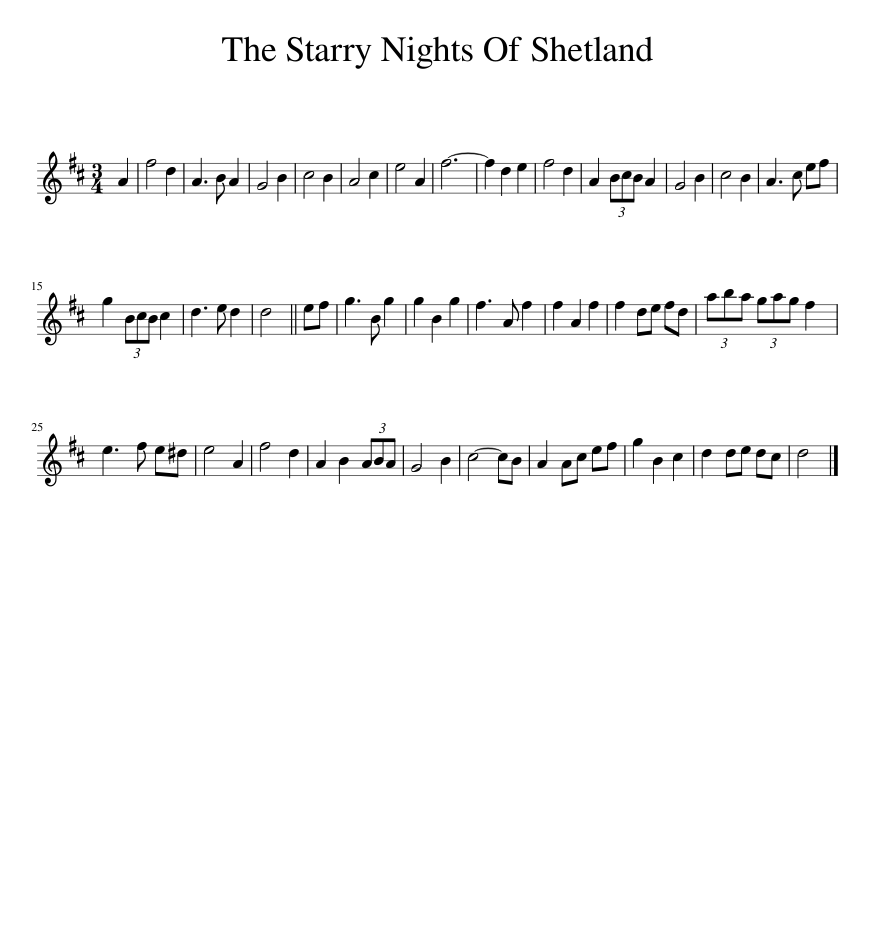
X:1
L:1/8
M:3/4
I:linebreak $
K:D
V:1 treble
V:1
 A2 | f4 d2 | A3 B A2 | G4 B2 | c4 B2 | %5
 A4 c2 | e4 A2 | f6- | f2 d2 e2 | f4 d2 | %10
 A2 (3BcB A2 | G4 B2 | c4 B2 | A3 c ef |$ g2 (3BcB c2 | %15
 d3 e d2 | d4 || ef | g3 B g2 | g2 B2 g2 | %20
 f3 A f2 | f2 A2 f2 | f2 de fd | (3aba (3gag f2 |$ e3 f e^d | %25
 e4 A2 | f4 d2 | A2 B2 (3ABA | G4 B2 | c4- cB | %30
 A2 Ac ef | g2 B2 c2 | d2 de dc | d4 |] %34
